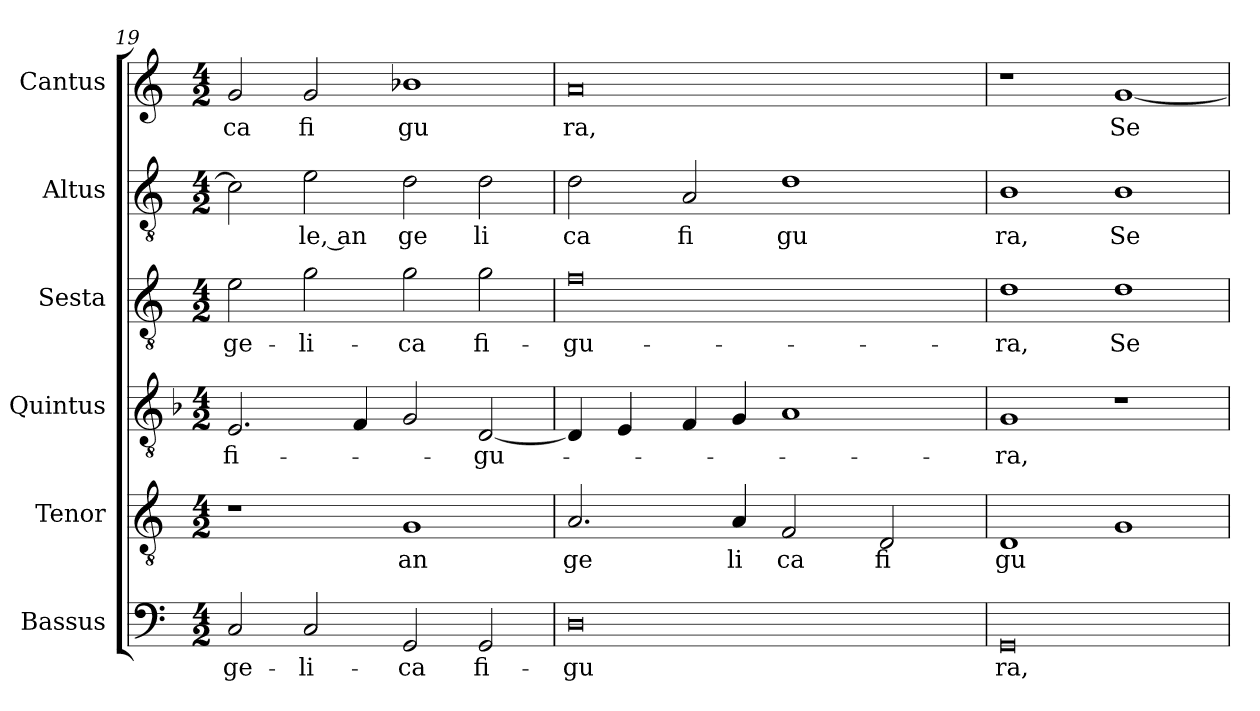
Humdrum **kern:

**kern	**text	**kern	**text	**kern	**text	**kern	**text	**kern	**text	**kern	**text
*part6	*part6	*part5	*part5	*part4	*part4	*part3	*part3	*part2	*part2	*part1	*part1
*staff6	*staff6	*staff5	*staff5	*staff4	*staff4	*staff3	*staff3	*staff2	*staff2	*staff1	*staff1
*I"Bassus	*	*I"Tenor	*	*I"Quintus	*	*I"Sesta	*	*I"Altus	*	*I"Cantus	*
*I'Bassus	*	*I'Tenor	*	*I'Quintus	*	*I'Sesta	*	*I'Altus	*	*I'Cantus	*
*clefF4	*	*clefGv2	*	*clefGv2	*	*clefGv2	*	*clefGv2	*	*clefG2	*
*	*	*	*	*k[b-]	*	*	*	*	*	*	*
*	*	*	*	*F:	*	*	*	*	*	*	*
*M4/2	*	*M4/2	*	*M4/2	*	*M4/2	*	*M4/2	*	*M4/2	*
=19	=19	=19	=19	=19	=19	=19	=19	=19	=19	=19	=19
!	!LO:LY:b:cj	!	!	!	!LO:LY:b:cj	!	!LO:LY:b:cj	!	!	!	!LO:LY:b:cj
2C/	-ge-	1r	.	2.E/	fi-	2e\	-ge-	2c\]	.	2g/	ca
!	!LO:LY:b:cj	!	!	!	!	!	!LO:LY:b:cj	!	!LO:LY:b:rj	!	!LO:LY:b:cj
2C/	-li-	.	.	.	.	2g\	-li-	2e\	le, an	2g/	fi
.	.	.	.	4F/	.	.	.	.	.	.	.
!	!LO:LY:b:cj	!	!LO:LY:b:cj	!	!	!	!LO:LY:b:cj	!	!LO:LY:b:cj	!	!LO:LY:b:cj
2GG/	-ca	1G	an	2G/	.	2g\	-ca	2d\	ge	1b-X	gu
!	!LO:LY:b:cj	!	!	!	!LO:LY:b:cj	!	!LO:LY:b:cj	!	!LO:LY:b:cj	!	!
2GG/	fi-	.	.	[>2D/	-gu-	2g\	fi-	2d\	li	.	.
!!LO:LB:g=z
=20	=20	=20	=20	=20	=20	=20	=20	=20	=20	=20	=20
*	*	*	*	*k[]	*	*	*	*	*	*	*
*	*	*	*	*C:	*	*	*	*	*	*	*
!	!LO:LY:b:cj	!	!LO:LY:b:cj	!	!	!	!LO:LY:b:cj	!	!LO:LY:b:cj	!	!LO:LY:b:cj
*	*	*	*	*^	*	*	*	*	*	*	*
0D	-gu	2.A/	ge	4D/]	4ryy	.	0f	-gu-	2d\	ca	0a	ra,
.	.	.	.	4E/	16.ryy	.	.	.	.	.	.	.
.	.	.	.	.	1ryy	.	.	.	.	.	.	.
!	!	!	!	!	!	!	!	!	!	!LO:LY:b:cj	!	!
.	.	.	.	4F/	.	.	.	.	2A/	fi	.	.
!	!	!	!LO:LY:b:cj	!	!	!	!	!	!	!	!	!
.	.	4A/	li	4G/	.	.	.	.	.	.	.	.
!	!	!	!LO:LY:b:cj	!	!	!	!	!	!	!LO:LY:b:cj	!	!
.	.	2F/	ca	1A	.	.	.	.	1d	gu	.	.
.	.	.	.	.	2ryy	.	.	.	.	.	.	.
!	!	!	!LO:LY:b:cj	!	!	!	!	!	!	!	!	!
.	.	2D/	fi	.	.	.	.	.	.	.	.	.
.	.	.	.	.	8ryy	.	.	.	.	.	.	.
.	.	.	.	.	32ryy	.	.	.	.	.	.	.
=21	=21	=21	=21	=21	=21	=21	=21	=21	=21	=21	=21	=21
!	!LO:LY:b:cj	!	!LO:LY:b:cj	!	!	!LO:LY:b:cj	!	!LO:LY:b:cj	!	!LO:LY:b:cj	!	!
*	*	*	*	*v	*v	*	*	*	*	*	*	*
0GG	ra,	1D	gu	1G	-ra,	1d	-ra,	1B	ra,	1r	.
!	!	!	!	!	!	!	!LO:LY:b:cj	!	!LO:LY:b:cj	!	!LO:LY:b:cj
.	.	1G	.	1r	.	1d	Se	1B	Se	[<1g	Se
=	=	=	=	=	=	=	=	=	=	=	=
*-	*-	*-	*-	*-	*-	*-	*-	*-	*-	*-	*-
